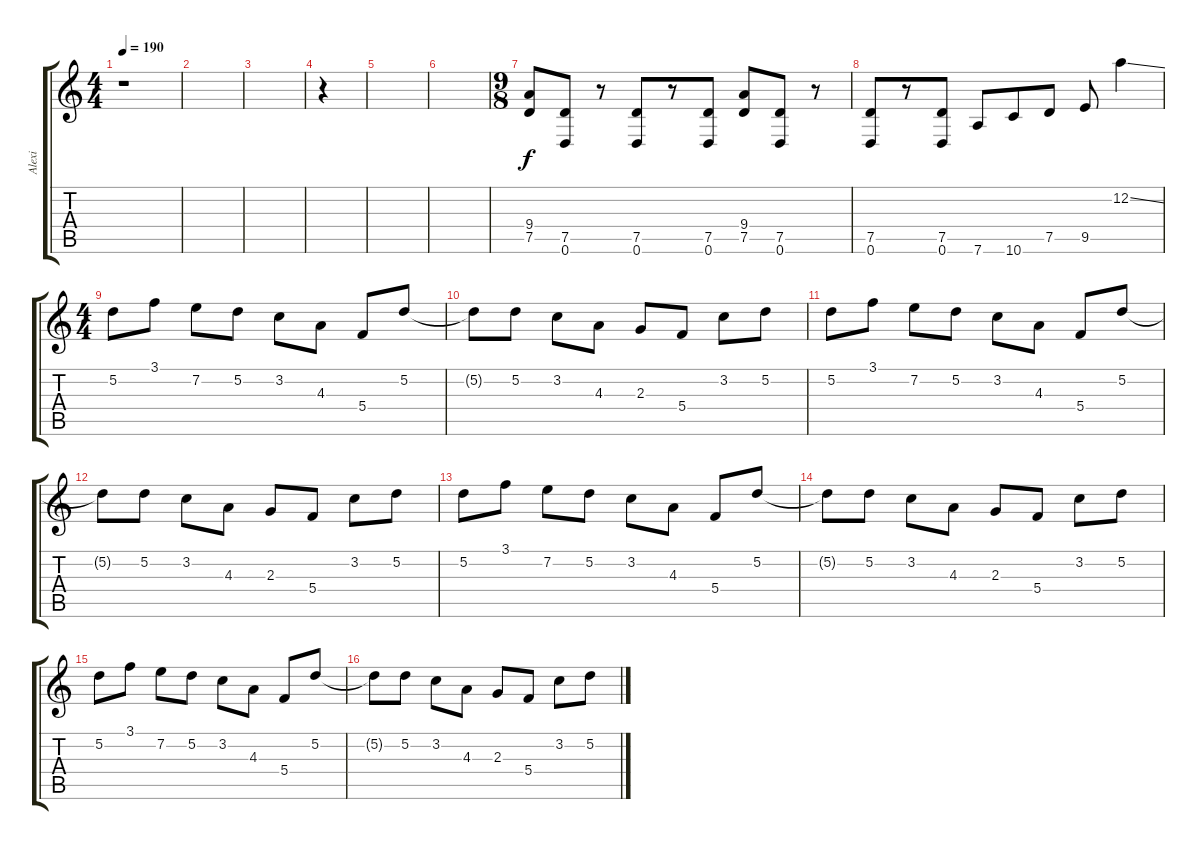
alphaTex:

\track ("Alexi" "Alexi") {instrument overdrivenguitar}
\staff {score tabs}
\tuning (D4 A3 F3 C3 G2 D2) {hide}
\ts (4 4)
\tempo 190
\clef g2
\ks c
r.1{dy f instrument overdrivenguitar} |
|
|
r.4 |
|
|
\ts (9 8)
(9.4 7.5).8 (7.5 0.6).8 r.8 (7.5 0.6).8 r.8 (7.5 0.6).8 (9.4 7.5).8 (7.5 0.6).8 r.8 |
(7.5 0.6).8 r.8 (7.5 0.6).8 7.6.8 10.6.8 7.5.8 9.5.8 12.2{ss}.4 |
\ts (4 4)
5.2.8 3.1.8 7.2.8 5.2.8 3.2.8 4.3.8 5.4.8 5.2.8 |
5.2{t}.8 5.2.8 3.2.8 4.3.8 2.3.8 5.4.8 3.2.8 5.2.8 |
5.2.8 3.1.8 7.2.8 5.2.8 3.2.8 4.3.8 5.4.8 5.2.8 |
5.2{t}.8 5.2.8 3.2.8 4.3.8 2.3.8 5.4.8 3.2.8 5.2.8 |
5.2.8 3.1.8 7.2.8 5.2.8 3.2.8 4.3.8 5.4.8 5.2.8 |
5.2{t}.8 5.2.8 3.2.8 4.3.8 2.3.8 5.4.8 3.2.8 5.2.8 |
5.2.8 3.1.8 7.2.8 5.2.8 3.2.8 4.3.8 5.4.8 5.2.8 |
5.2{t}.8 5.2.8{instrument guitarharmonics} 3.2.8 4.3.8 2.3.8 5.4.8 3.2.8 5.2.8
